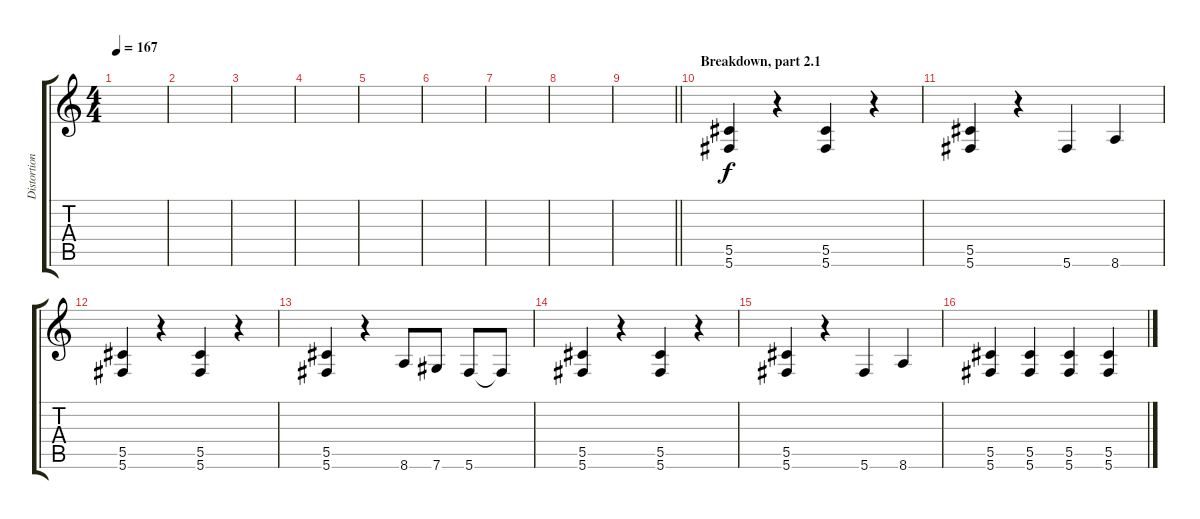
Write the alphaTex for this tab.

\track ("Distortion Guitar [R]" "Distortion") {instrument distortionguitar}
\staff {score tabs}
\tuning (Eb4 Bb3 Gb3 Db3 Ab2 Db2) {hide}
\ts (4 4)
\tempo 167
\clef g2
\ks c
|
|
|
|
|
|
|
|
\barLineRight lightlight
|
\section ("" "Breakdown, part 2.1")
(5.5 5.6).4 r.4 (5.5 5.6).4 r.4 |
(5.5 5.6).4 r.4 5.6.4 8.6.4 |
(5.5 5.6).4 r.4 (5.5 5.6).4 r.4 |
(5.5 5.6).4 r.4 8.6.8 7.6.8 5.6.8 5.6{t}.8 |
(5.5 5.6).4 r.4 (5.5 5.6).4 r.4 |
(5.5 5.6).4 r.4 5.6.4 8.6.4 |
(5.5 5.6).4 (5.5 5.6).4 (5.5 5.6).4 (5.5 5.6).4
